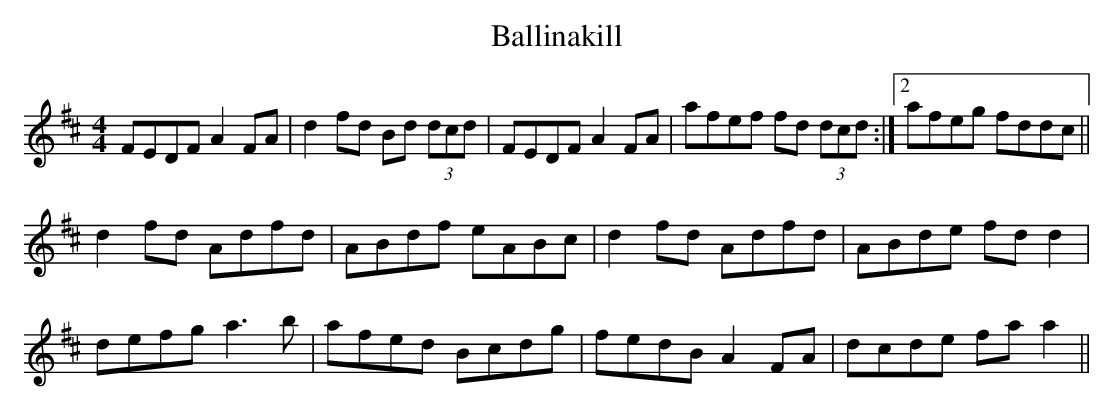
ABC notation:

X:1
T: Ballinakill
L: 1/8
M: 4/4
K: D
FEDF A2 FA|d2 fd Bd (3dcd|FEDF A2 FA|\
1 afef fd (3dcd :|2 afeg fddc||
d2 fd Adfd|ABdf eABc|d2 fd Adfd|ABde fd d2|
defg a3 b|afed Bcdg|fedB A2 FA|dcde fa a2||
